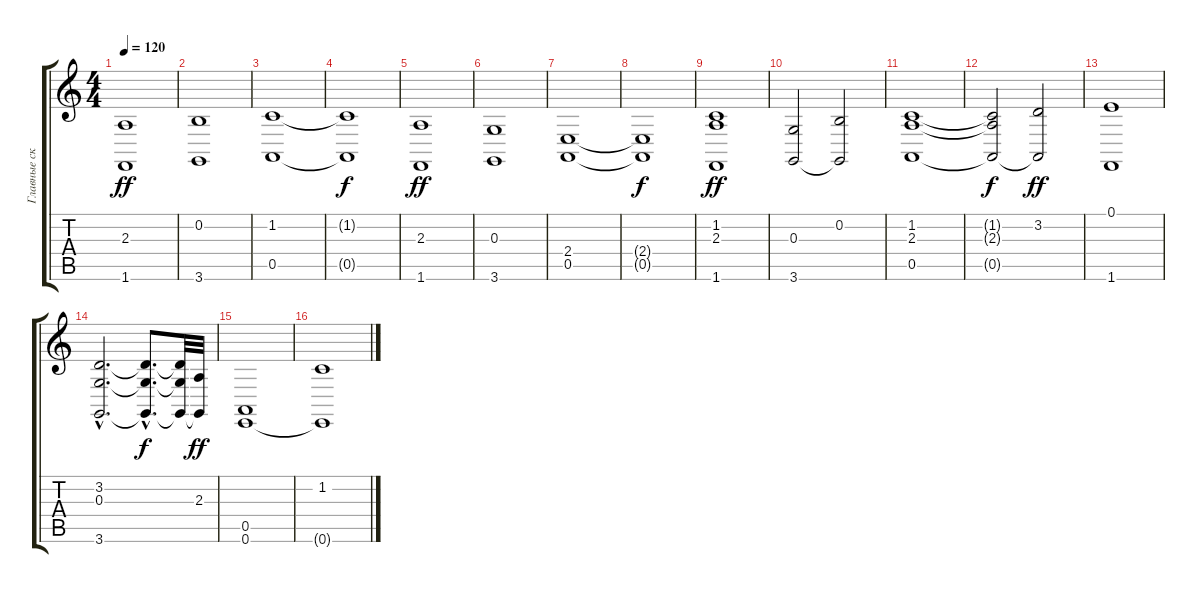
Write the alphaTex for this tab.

\track ("Главные скрипки" "Главные ск") {instrument stringensemble2}
\staff {score tabs}
\tuning (E4 B3 G3 D3 A2 E2) {hide}
\ts (4 4)
\tempo 120
\clef g2
\ks c
(2.3 1.6).1{dy ff instrument stringensemble2} |
(0.2 3.6).1 |
(1.2 0.5).1 |
(1.2{t} 0.5{t}).1{dy f} |
(2.3 1.6).1{dy ff} |
(0.3 3.6).1 |
(2.4 0.5).1 |
(2.4{t} 0.5{t}).1{dy f} |
(1.2 2.3 1.6).1{dy ff} |
(0.3 3.6).2 (0.2 3.6{t}).2 |
(1.2 2.3 0.5).1 |
(1.2{t} 2.3{t} 0.5{t}).2{dy f} (3.2 0.5{t}).2{dy ff} |
(0.1 1.6).1 |
(3.2{hac} 0.3{hac} 3.6{hac}).2{d} (3.2{hac t} 0.3{hac t} 3.6{hac t}).8{d dy f} (3.2{t} 0.3{t} 3.6{t}).32 (2.3 3.6{t}).32{dy ff} |
(0.5 0.6).1 |
(1.2 0.6{t}).1
